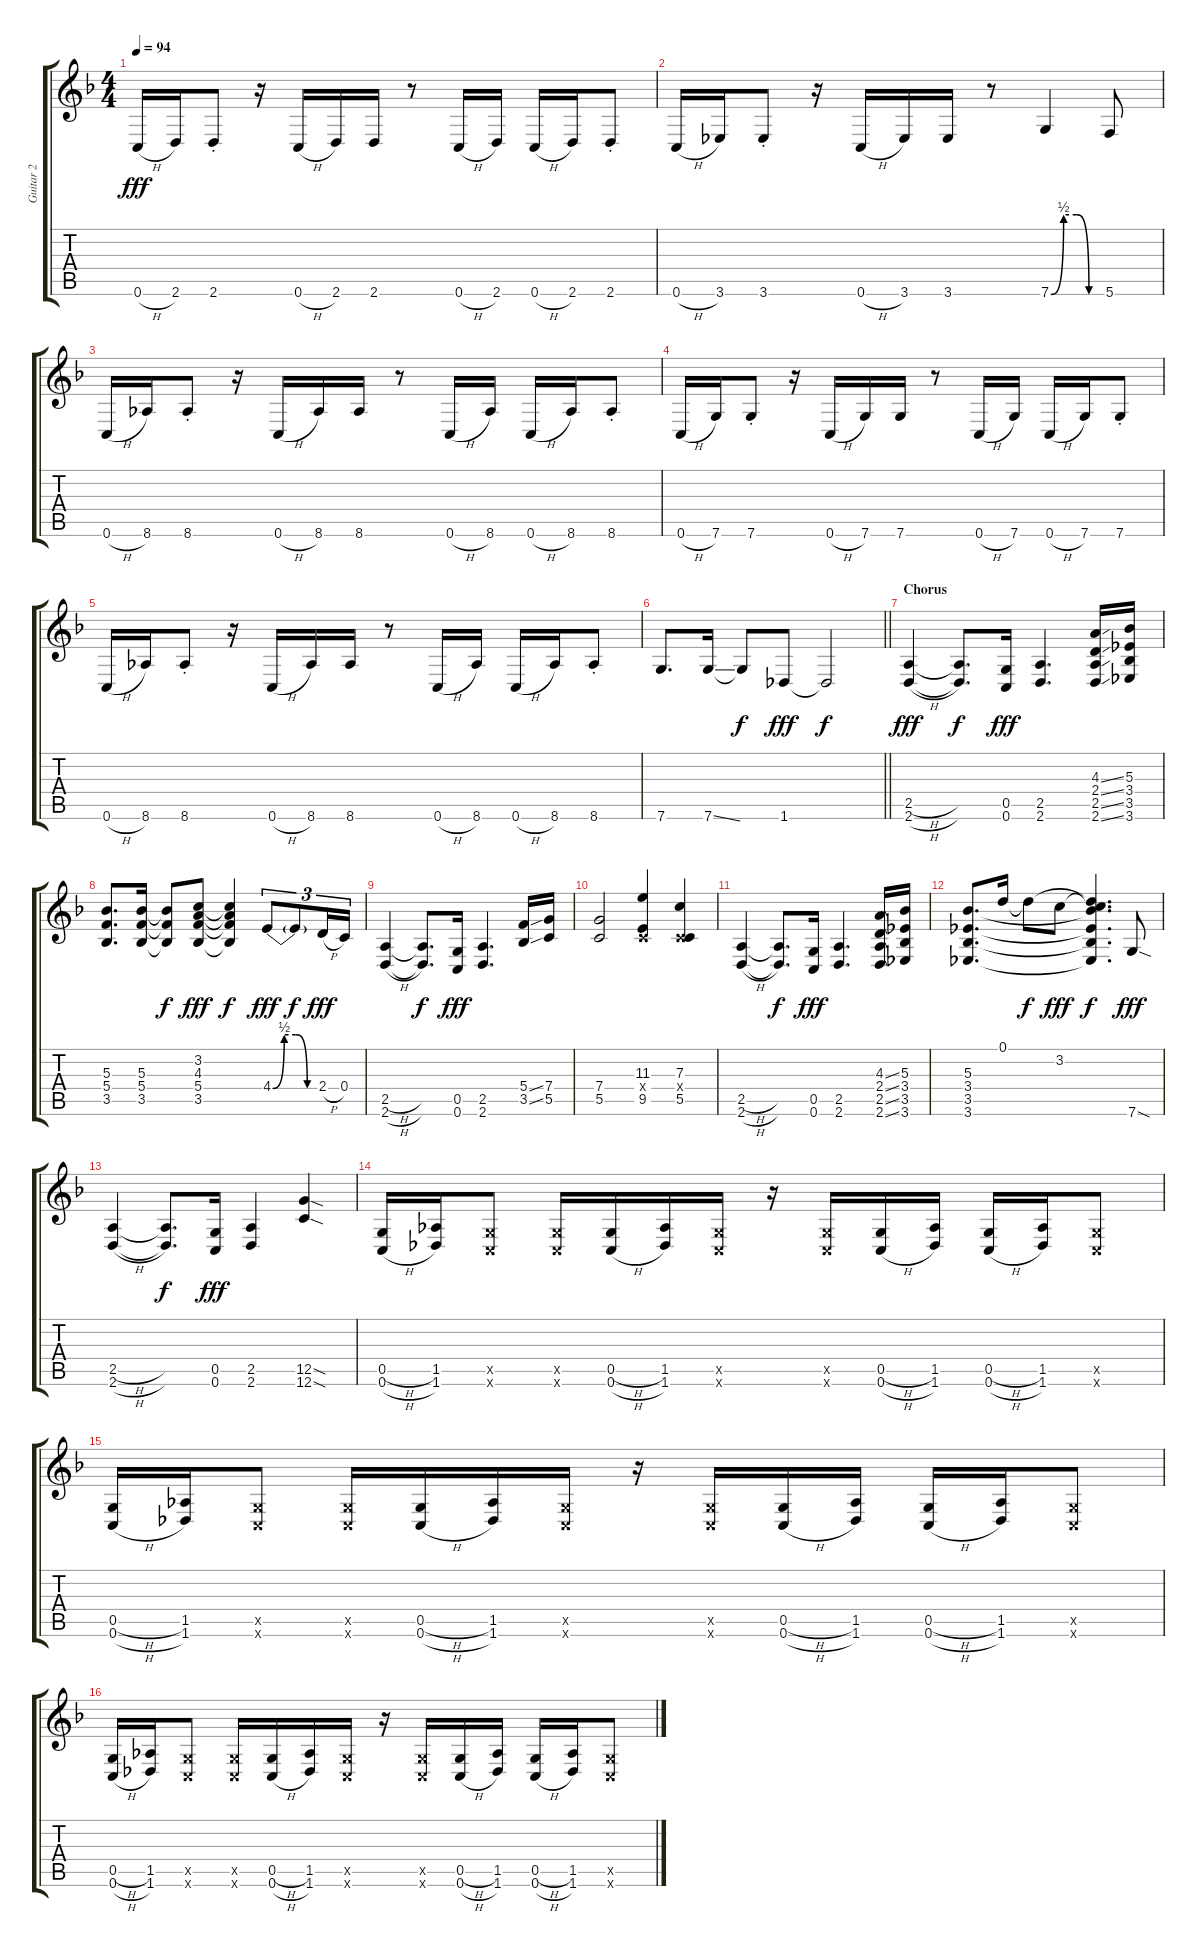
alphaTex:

\track ("Guitar 2" "Guitar 2") {instrument distortionguitar}
\staff {score tabs}
\tuning (D4 A3 F3 C3 G2 C2) {hide}
\ts (4 4)
\tempo 94
\clef g2
\ks f
0.6{h}.16{dy fff} 2.6.16 2.6{st}.8 r.16 0.6{h}.16 2.6.16 2.6.16 r.8 0.6{h}.16 2.6.16 0.6{h}.16 2.6.16 2.6{st}.8 |
0.6{h}.16 3.6.16 3.6{st}.8 r.16 0.6{h}.16 3.6.16 3.6.16 r.8 7.6{be (custom 0 0 15 2 30 2 45 0 60 0)}.4 5.6.8 |
0.6{h}.16 8.6.16 8.6{st}.8 r.16 0.6{h}.16 8.6.16 8.6.16 r.8 0.6{h}.16 8.6.16 0.6{h}.16 8.6.16 8.6{st}.8 |
0.6{h}.16 7.6.16 7.6{st}.8 r.16 0.6{h}.16 7.6.16 7.6.16 r.8 0.6{h}.16 7.6.16 0.6{h}.16 7.6.16 7.6{st}.8 |
0.6{h}.16 8.6.16 8.6{st}.8 r.16 0.6{h}.16 8.6.16 8.6.16 r.8 0.6{h}.16 8.6.16 0.6{h}.16 8.6.16 8.6{st}.8 |
\barLineRight lightlight
7.6.8{d} 7.6{ss}.16 7.6{t}.8{dy f} 1.6.8{dy fff} 1.6{t}.2{dy f} |
\section ("" "Chorus")
(2.5{h} 2.6{h}).4{dy fff} (2.5{t} 2.6{t}).8{d dy f} (0.5 0.6).16{dy fff} (2.5 2.6).4{d} (4.3{ss} 2.4{ss} 2.5{ss} 2.6{ss}).16 (5.3 3.4 3.5 3.6).16 |
(5.3 5.4 3.5).8{d} (5.3 5.4 3.5).16 (5.3{t} 5.4{t} 3.5{t}).8{dy f} (3.2 4.3 5.4 3.5).8{dy fff} (3.2{t} 4.3{t} 5.4{t} 3.5{t}).4{dy f} 4.4{be (custom 0 0 15 2 30 2 45 0 60 0)}.8{tu (3 2) dy fff} 4.4{t}.8{tu (3 2) dy f} 2.4{h}.16{tu (3 2) dy fff} 0.4.16{tu (3 2)} |
(2.5{h} 2.6{h}).4 (2.5{t} 2.6{t}).8{d dy f} (0.5 0.6).16{dy fff} (2.5 2.6).4{d} (5.4{ss} 3.5{ss}).16 (7.4 5.5).16 |
(7.4 5.5).2 (11.3 0.4{x} 9.5).4 (7.3 0.4{x} 5.5).4 |
(2.5{h} 2.6{h}).4 (2.5{t} 2.6{t}).8{d dy f} (0.5 0.6).16{dy fff} (2.5 2.6).4{d} (4.3{ss} 2.4{ss} 2.5{ss} 2.6{ss}).16 (5.3 3.4 3.5 3.6).16 |
(5.3 3.4 3.5 3.6).8{d} 0.1.16 0.1{t}.8{dy f} 3.2.8{dy fff} (0.1{t} 3.2{t} 5.3{t} 3.4{t} 3.5{t} 3.6{t}).4{d dy f} 7.6{sod}.8{dy fff} |
(2.5{h} 2.6{h}).4 (2.5{t} 2.6{t}).8{d dy f} (0.5 0.6).16{dy fff} (2.5 2.6).4 (12.5{sod} 12.6{sod}).4 |
(0.5{h} 0.6{h}).16 (1.5 1.6).16 (0.5{x} 0.6{x}).8 (0.5{x} 0.6{x}).16 (0.5{h} 0.6{h}).16 (1.5 1.6).16 (0.5{x} 0.6{x}).16 r.16 (0.5{x} 0.6{x}).16 (0.5{h} 0.6{h}).16 (1.5 1.6).16 (0.5{h} 0.6{h}).16 (1.5 1.6).16 (0.5{x} 0.6{x}).8 |
(0.5{h} 0.6{h}).16 (1.5 1.6).16 (0.5{x} 0.6{x}).8 (0.5{x} 0.6{x}).16 (0.5{h} 0.6{h}).16 (1.5 1.6).16 (0.5{x} 0.6{x}).16 r.16 (0.5{x} 0.6{x}).16 (0.5{h} 0.6{h}).16 (1.5 1.6).16 (0.5{h} 0.6{h}).16 (1.5 1.6).16 (0.5{x} 0.6{x}).8 |
(0.5{h} 0.6{h}).16 (1.5 1.6).16 (0.5{x} 0.6{x}).8 (0.5{x} 0.6{x}).16 (0.5{h} 0.6{h}).16 (1.5 1.6).16 (0.5{x} 0.6{x}).16 r.16 (0.5{x} 0.6{x}).16 (0.5{h} 0.6{h}).16 (1.5 1.6).16 (0.5{h} 0.6{h}).16 (1.5 1.6).16 (0.5{x} 0.6{x}).8
